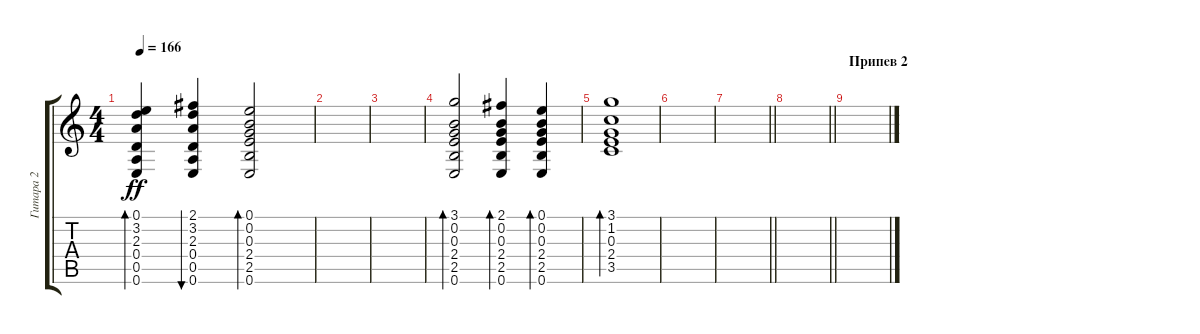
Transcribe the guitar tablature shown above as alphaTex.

\track ("Гитара 2" "Гитара 2") {instrument acousticguitarsteel}
\staff {score tabs}
\tuning (E4 B3 G3 D3 A2 E2) {hide}
\ts (4 4)
\tempo 166
\clef g2
\ks c
(0.1 3.2 2.3 0.4 0.5 0.6).4{bd 240 dy ff} (2.1 3.2 2.3 0.4 0.5 0.6).4{bu 240} (0.1 0.2 0.3 2.4 2.5 0.6).2{bd 240} |
|
|
(3.1 0.2 0.3 2.4 2.5 0.6).2{bd 120} (2.1 0.2 0.3 2.4 2.5 0.6).4{bd 240} (0.1 0.2 0.3 2.4 2.5 0.6).4{bd 240} |
(3.1 1.2 0.3 2.4 3.5).1{bd 240} |
|
\barLineRight lightlight
|
\barLineRight lightlight
|
\section ("" "Припев 2")
